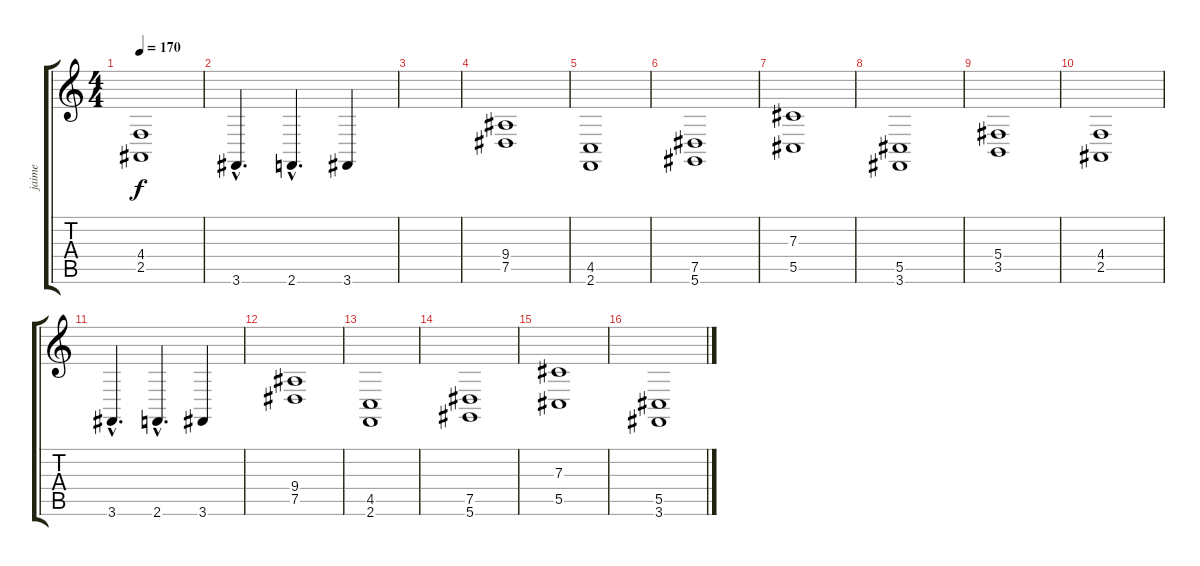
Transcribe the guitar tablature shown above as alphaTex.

\track ("jaime" "jaime") {instrument stringensemble1}
\staff {score tabs}
\tuning (Eb4 Bb3 Gb3 Db3 Ab2 Eb2) {hide}
\ts (4 4)
\tempo 170
\clef g2
\ks c
(4.4 2.5).1{dy f} |
3.6{hac}.4{d} 2.6{hac}.4{d} 3.6.4 |
|
(9.4 7.5).1 |
(4.5 2.6).1 |
(7.5 5.6).1 |
(7.3 5.5).1 |
(5.5 3.6).1 |
(5.4 3.5).1 |
(4.4 2.5).1 |
3.6{hac}.4{d} 2.6{hac}.4{d} 3.6.4 |
(9.4 7.5).1 |
(4.5 2.6).1 |
(7.5 5.6).1 |
(7.3 5.5).1 |
(5.5 3.6).1
